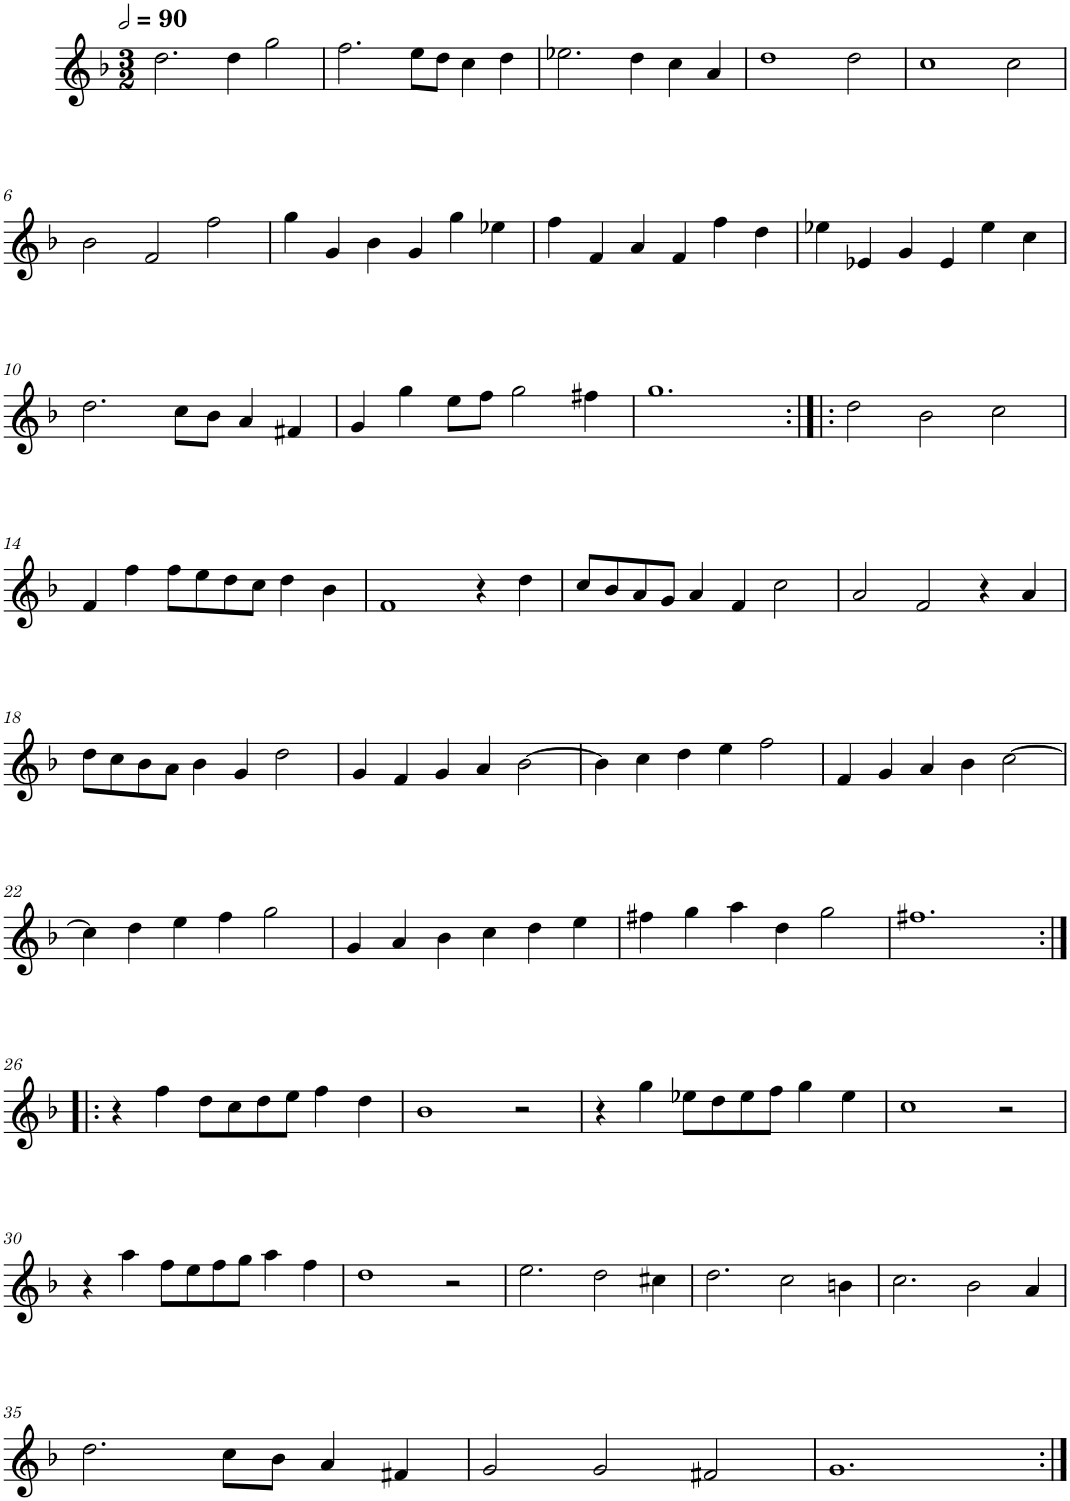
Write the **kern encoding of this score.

**kern
*part1
*staff1
*I"Cinq parties
*clefG2
*k[b-]
*M3/2
*MM180
=1
2.dd\
4dd\
2gg\
=2
2.ff\
8ee\L
8dd\J
4cc\
4dd\
=3
2.ee-X\
4dd\
4cc\
4a/
=4
1dd
2dd\
=5
1cc
2cc\
!!LO:LB:g=z
=6
2b-\
2f/
2ff\
=7
4gg\
4g/
4b-\
4g/
4gg\
4ee-X\
=8
4ff\
4f/
4a/
4f/
4ff\
4dd\
=9
4ee-X\
4e-X/
4g/
4e-/
4ee-\
4cc\
!!LO:LB:g=z
=10
2.dd\
8cc\L
8b-\J
4a/
4f#X/
=11
4g/
4gg\
8ee\L
8ff\J
2gg\
4ff#X\
=12
1.gg
=13:|!|:
2dd\
2b-\
2cc\
!!LO:LB:g=z
=14
4f/
4ff\
8ff\L
8ee\
8dd\
8cc\J
4dd\
4b-\
=15
1f
4r
4dd\
=16
8cc/L
8b-/
8a/
8g/J
4a/
4f/
2cc\
=17
2a/
2f/
4r
4a/
!!LO:LB:g=z
=18
8dd\L
8cc\
8b-\
8a\J
4b-\
4g/
2dd\
=19
4g/
4f/
4g/
4a/
[2b-\
=20
4b-\]
4cc\
4dd\
4ee\
2ff\
=21
4f/
4g/
4a/
4b-\
[2cc\
!!LO:LB:g=z
=22
4cc\]
4dd\
4ee\
4ff\
2gg\
=23
4g/
4a/
4b-\
4cc\
4dd\
4ee\
=24
4ff#X\
4gg\
4aa\
4dd\
2gg\
=25
1.ff#X
!!LO:LB:g=z
=26:|!|:
4r
4ff\
8dd\L
8cc\
8dd\
8ee\J
4ff\
4dd\
=27
1b-
2r
=28
4r
4gg\
8ee-X\L
8dd\
8ee-\
8ff\J
4gg\
4ee-\
=29
1cc
2r
!!LO:LB:g=z
=30
4r
4aa\
8ff\L
8ee\
8ff\
8gg\J
4aa\
4ff\
=31
1dd
2r
=32
2.ee\
2dd\
4cc#X\
=33
2.dd\
2cc\
4bn\
=34
2.cc\
2b-\
4a/
!!LO:LB:g=z
=35
2.dd\
8cc\L
8b-\J
4a/
4f#X/
=36
2g/
2g/
2f#X/
=37
1.g
=:|!
*-
